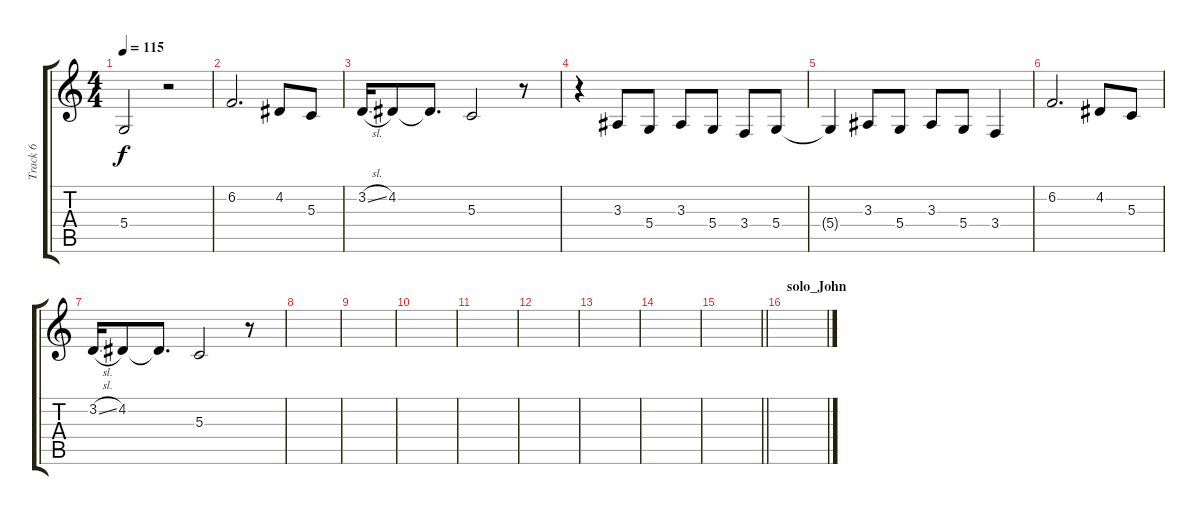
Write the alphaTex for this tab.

\track ("Track 6" "Track 6") {instrument choiraahs}
\staff {score tabs}
\tuning (E4 B3 G3 D3 A2 E2) {hide}
\ts (4 4)
\tempo 115
\clef g2
\ks c
5.4{t}.2{dy f} r.2 |
6.2.2{d} 4.2.8 5.3.8 |
3.2{sl}.16 4.2.8 4.2{t}.8{d} 5.3.2 r.8 |
r.4 3.3.8 5.4.8 3.3.8 5.4.8 3.4.8 5.4.8 |
5.4{t}.4 3.3.8 5.4.8 3.3.8 5.4.8 3.4.4 |
6.2.2{d} 4.2.8 5.3.8 |
3.2{sl}.16 4.2.8 4.2{t}.8{d} 5.3.2 r.8 |
|
|
|
|
|
|
|
\barLineRight lightlight
|
\section ("" "solo_John")
